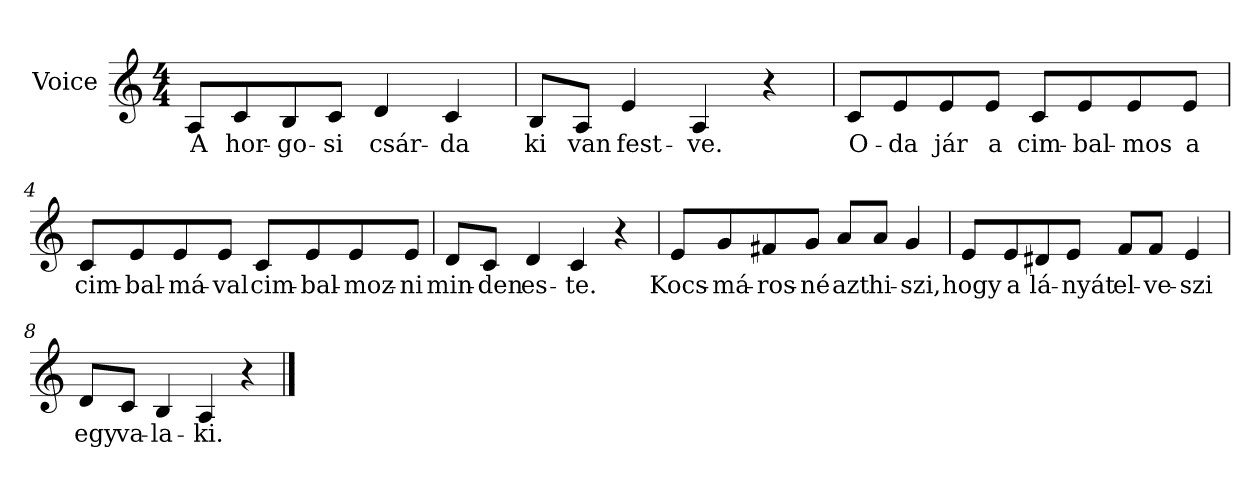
**kern	**text
*part1	*part1
*staff1	*staff1
*I"Voice	*
*clefG2	*
*k[]	*
*C:	*
*M4/4	*
=1	=1
8A/L	A
8c/	hor-
8B/	-go-
8c/J	-si
4d/	csár-
4c/	-da
=2	=2
8B/L	ki
8A/J	van
4e/	fest-
4A/	-ve.
4r	.
=3	=3
8c/L	O-
8e/	-da
8e/	jár
8e/J	a
8c/L	cim-
8e/	-bal-
8e/	-mos
8e/J	a
!!LO:LB:g=z
=4	=4
8c/L	cim-
8e/	-bal-
8e/	-má-
8e/J	-val
8c/L	cim-
8e/	-bal-
8e/	-moz-
8e/J	-ni
=5	=5
8d/L	min-
8c/J	-den
4d/	es-
4c/	-te.
4r	.
=6	=6
8e/L	Kocs-
8g/	-má-
8f#X/	-ros-
8g/J	-né
8a/L	azt
8a/J	hi-
4g/	-szi,
!!LO:LB:g=z
=7	=7
8e/L	hogy
8e/	a
8d#X/	lá-
8e/J	nyát
8f/L	el-
8f/J	-ve-
4e/	-szi
=8	=8
8d/L	egy
8c/J	va-
4B/	-la-
4A/	-ki.
4r	.
==	==
*-	*-
